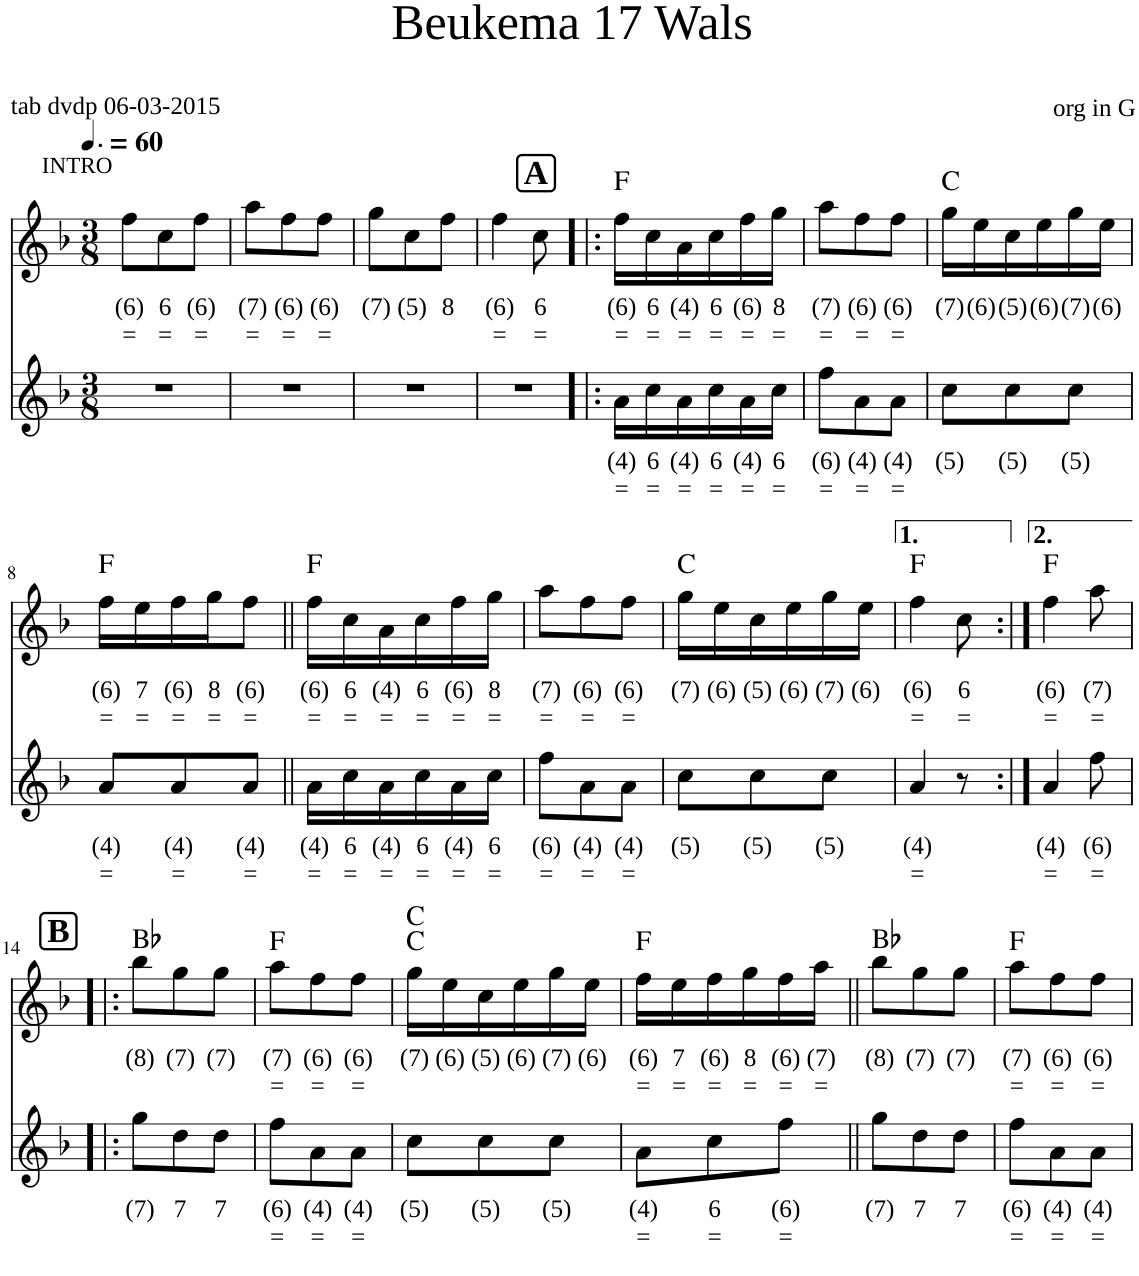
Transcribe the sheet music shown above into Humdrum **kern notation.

**kern	**text	**text	**kern	**text	**text	**harte
*part2	*part2	*part2	*part1	*part1	*part1	*part1
*staff2	*staff2	*staff2	*staff1	*staff1	*staff1	*
*I"Voice	*	*	*I"Voice	*	*	*
*clefG2	*	*	*clefG2	*	*	*
*k[b-]	*	*	*k[b-]	*	*	*
*M3/8	*	*	*M3/8	*	*	*
*MM90	*	*	*MM90	*	*	*
=1	=1	=1	=1	=1	=1	=1
!	!	!	!LO:TX:a:t=INTRO	!	!	!
!	!	!	!	!LO:LY:b	!LO:LY:b	!
4.r	.	.	8ff\L	(6)	=	.
!	!	!	!	!LO:LY:b	!LO:LY:b	!
.	.	.	8cc\	6	=	.
!	!	!	!	!LO:LY:b	!LO:LY:b	!
.	.	.	8ff\J	(6)	=	.
=2	=2	=2	=2	=2	=2	=2
!	!	!	!	!LO:LY:b	!LO:LY:b	!
4.r	.	.	8aa\L	(7)	=	.
!	!	!	!	!LO:LY:b	!LO:LY:b	!
.	.	.	8ff\	(6)	=	.
!	!	!	!	!LO:LY:b	!LO:LY:b	!
.	.	.	8ff\J	(6)	=	.
=3	=3	=3	=3	=3	=3	=3
!	!	!	!	!LO:LY:b	!	!
4.r	.	.	8gg\L	(7)	.	.
!	!	!	!	!LO:LY:b	!	!
.	.	.	8cc\	(5)	.	.
!	!	!	!	!LO:LY:b	!	!
.	.	.	8ff\J	8	.	.
=4	=4	=4	=4	=4	=4	=4
!	!	!	!	!LO:LY:b	!LO:LY:b	!
4.r	.	.	4ff\	(6)	=	.
!	!	!	!	!LO:LY:b	!LO:LY:b	!
.	.	.	8cc\	6	=	.
!!LO:REH:place=s1:a:B:cj:fs=14.3698:t=A
=5!|:	=5!|:	=5!|:	=5!|:	=5!|:	=5!|:	=5!|:
!	!LO:LY:b	!LO:LY:b	!	!LO:LY:b	!LO:LY:b	!
16a\LL	(4)	=	16ff\LL	(6)	=	F:maj
!	!LO:LY:b	!LO:LY:b	!	!LO:LY:b	!LO:LY:b	!
16cc\	6	=	16cc\	6	=	.
!	!LO:LY:b	!LO:LY:b	!	!LO:LY:b	!LO:LY:b	!
16a\	(4)	=	16a\	(4)	=	.
!	!LO:LY:b	!LO:LY:b	!	!LO:LY:b	!LO:LY:b	!
16cc\	6	=	16cc\	6	=	.
!	!LO:LY:b	!LO:LY:b	!	!LO:LY:b	!LO:LY:b	!
16a\	(4)	=	16ff\	(6)	=	.
!	!LO:LY:b	!LO:LY:b	!	!LO:LY:b	!LO:LY:b	!
16cc\JJ	6	=	16gg\JJ	8	=	.
=6	=6	=6	=6	=6	=6	=6
!	!LO:LY:b	!LO:LY:b	!	!LO:LY:b	!LO:LY:b	!
8ff\L	(6)	=	8aa\L	(7)	=	.
!	!LO:LY:b	!LO:LY:b	!	!LO:LY:b	!LO:LY:b	!
8a\	(4)	=	8ff\	(6)	=	.
!	!LO:LY:b	!LO:LY:b	!	!LO:LY:b	!LO:LY:b	!
8a\J	(4)	=	8ff\J	(6)	=	.
=7	=7	=7	=7	=7	=7	=7
!	!LO:LY:b	!	!	!LO:LY:b	!	!
8cc\L	(5)	.	16gg\LL	(7)	.	C:maj
!	!	!	!	!LO:LY:b	!	!
.	.	.	16ee\	(6)	.	.
!	!LO:LY:b	!	!	!LO:LY:b	!	!
8cc\	(5)	.	16cc\	(5)	.	.
!	!	!	!	!LO:LY:b	!	!
.	.	.	16ee\	(6)	.	.
!	!LO:LY:b	!	!	!LO:LY:b	!	!
8cc\J	(5)	.	16gg\	(7)	.	.
!	!	!	!	!LO:LY:b	!	!
.	.	.	16ee\JJ	(6)	.	.
!!LO:LB:g=z
=8	=8	=8	=8	=8	=8	=8
!	!LO:LY:b	!LO:LY:b	!	!LO:LY:b	!LO:LY:b	!
8a/L	(4)	=	16ff\LL	(6)	=	F:maj
!	!	!	!	!LO:LY:b	!LO:LY:b	!
.	.	.	16ee\	7	=	.
!	!LO:LY:b	!LO:LY:b	!	!LO:LY:b	!LO:LY:b	!
8a/	(4)	=	16ff\	(6)	=	.
!	!	!	!	!LO:LY:b	!LO:LY:b	!
.	.	.	16gg\J	8	=	.
!	!LO:LY:b	!LO:LY:b	!	!LO:LY:b	!LO:LY:b	!
8a/J	(4)	=	8ff\J	(6)	=	.
=9||	=9||	=9||	=9||	=9||	=9||	=9||
!	!LO:LY:b	!LO:LY:b	!	!LO:LY:b	!LO:LY:b	!
16a\LL	(4)	=	16ff\LL	(6)	=	F:maj
!	!LO:LY:b	!LO:LY:b	!	!LO:LY:b	!LO:LY:b	!
16cc\	6	=	16cc\	6	=	.
!	!LO:LY:b	!LO:LY:b	!	!LO:LY:b	!LO:LY:b	!
16a\	(4)	=	16a\	(4)	=	.
!	!LO:LY:b	!LO:LY:b	!	!LO:LY:b	!LO:LY:b	!
16cc\	6	=	16cc\	6	=	.
!	!LO:LY:b	!LO:LY:b	!	!LO:LY:b	!LO:LY:b	!
16a\	(4)	=	16ff\	(6)	=	.
!	!LO:LY:b	!LO:LY:b	!	!LO:LY:b	!LO:LY:b	!
16cc\JJ	6	=	16gg\JJ	8	=	.
=10	=10	=10	=10	=10	=10	=10
!	!LO:LY:b	!LO:LY:b	!	!LO:LY:b	!LO:LY:b	!
8ff\L	(6)	=	8aa\L	(7)	=	.
!	!LO:LY:b	!LO:LY:b	!	!LO:LY:b	!LO:LY:b	!
8a\	(4)	=	8ff\	(6)	=	.
!	!LO:LY:b	!LO:LY:b	!	!LO:LY:b	!LO:LY:b	!
8a\J	(4)	=	8ff\J	(6)	=	.
=11	=11	=11	=11	=11	=11	=11
!	!LO:LY:b	!	!	!LO:LY:b	!	!
8cc\L	(5)	.	16gg\LL	(7)	.	C:maj
!	!	!	!	!LO:LY:b	!	!
.	.	.	16ee\	(6)	.	.
!	!LO:LY:b	!	!	!LO:LY:b	!	!
8cc\	(5)	.	16cc\	(5)	.	.
!	!	!	!	!LO:LY:b	!	!
.	.	.	16ee\	(6)	.	.
!	!LO:LY:b	!	!	!LO:LY:b	!	!
8cc\J	(5)	.	16gg\	(7)	.	.
!	!	!	!	!LO:LY:b	!	!
.	.	.	16ee\JJ	(6)	.	.
=12	=12	=12	=12	=12	=12	=12
!	!LO:LY:b	!LO:LY:b	!	!LO:LY:b	!LO:LY:b	!
4a/	(4)	=	4ff\	(6)	=	F:maj
!	!	!	!	!LO:LY:b	!LO:LY:b	!
8r	.	.	8cc\	6	=	.
=13:|!	=13:|!	=13:|!	=13:|!	=13:|!	=13:|!	=13:|!
!	!LO:LY:b	!LO:LY:b	!	!LO:LY:b	!LO:LY:b	!
4a/	(4)	=	4ff\	(6)	=	F:maj
!	!LO:LY:b	!LO:LY:b	!	!LO:LY:b	!LO:LY:b	!
8ff\	(6)	=	8aa\	(7)	=	.
!!LO:LB:g=z
!!LO:REH:place=s1:a:B:cj:fs=14.3698:t=B
=14!|:	=14!|:	=14!|:	=14!|:	=14!|:	=14!|:	=14!|:
!	!LO:LY:b	!	!	!LO:LY:b	!	!
8gg\L	(7)	.	8bb-\L	(8)	.	Bb:maj
!	!LO:LY:b	!	!	!LO:LY:b	!	!
8dd\	7	.	8gg\	(7)	.	.
!	!LO:LY:b	!	!	!LO:LY:b	!	!
8dd\J	7	.	8gg\J	(7)	.	.
=15	=15	=15	=15	=15	=15	=15
!	!LO:LY:b	!LO:LY:b	!	!LO:LY:b	!LO:LY:b	!
8ff\L	(6)	=	8aa\L	(7)	=	F:maj
!	!LO:LY:b	!LO:LY:b	!	!LO:LY:b	!LO:LY:b	!
8a\	(4)	=	8ff\	(6)	=	.
!	!LO:LY:b	!LO:LY:b	!	!LO:LY:b	!LO:LY:b	!
8a\J	(4)	=	8ff\J	(6)	=	.
=16	=16	=16	=16	=16	=16	=16
!	!LO:LY:b	!	!	!LO:LY:b	!	!
8cc\L	(5)	.	16gg\LL	(7)	.	C:maj C:maj
!	!	!	!	!LO:LY:b	!	!
.	.	.	16ee\	(6)	.	.
!	!LO:LY:b	!	!	!LO:LY:b	!	!
8cc\	(5)	.	16cc\	(5)	.	.
!	!	!	!	!LO:LY:b	!	!
.	.	.	16ee\	(6)	.	.
!	!LO:LY:b	!	!	!LO:LY:b	!	!
8cc\J	(5)	.	16gg\	(7)	.	.
!	!	!	!	!LO:LY:b	!	!
.	.	.	16ee\JJ	(6)	.	.
=17	=17	=17	=17	=17	=17	=17
!	!LO:LY:b	!LO:LY:b	!	!LO:LY:b	!LO:LY:b	!
8a\L	(4)	=	16ff\LL	(6)	=	F:maj
!	!	!	!	!LO:LY:b	!LO:LY:b	!
.	.	.	16ee\	7	=	.
!	!LO:LY:b	!LO:LY:b	!	!LO:LY:b	!LO:LY:b	!
8cc\	6	=	16ff\	(6)	=	.
!	!	!	!	!LO:LY:b	!LO:LY:b	!
.	.	.	16gg\	8	=	.
!	!LO:LY:b	!LO:LY:b	!	!LO:LY:b	!LO:LY:b	!
8ff\J	(6)	=	16ff\	(6)	=	.
!	!	!	!	!LO:LY:b	!LO:LY:b	!
.	.	.	16aa\JJ	(7)	=	.
=18||	=18||	=18||	=18||	=18||	=18||	=18||
!	!LO:LY:b	!	!	!LO:LY:b	!	!
8gg\L	(7)	.	8bb-\L	(8)	.	Bb:maj
!	!LO:LY:b	!	!	!LO:LY:b	!	!
8dd\	7	.	8gg\	(7)	.	.
!	!LO:LY:b	!	!	!LO:LY:b	!	!
8dd\J	7	.	8gg\J	(7)	.	.
=19	=19	=19	=19	=19	=19	=19
!	!LO:LY:b	!LO:LY:b	!	!LO:LY:b	!LO:LY:b	!
8ff\L	(6)	=	8aa\L	(7)	=	F:maj
!	!LO:LY:b	!LO:LY:b	!	!LO:LY:b	!LO:LY:b	!
8a\	(4)	=	8ff\	(6)	=	.
!	!LO:LY:b	!LO:LY:b	!	!LO:LY:b	!LO:LY:b	!
8a\J	(4)	=	8ff\J	(6)	=	.
=	=	=	=	=	=	=
*-	*-	*-	*-	*-	*-	*-
